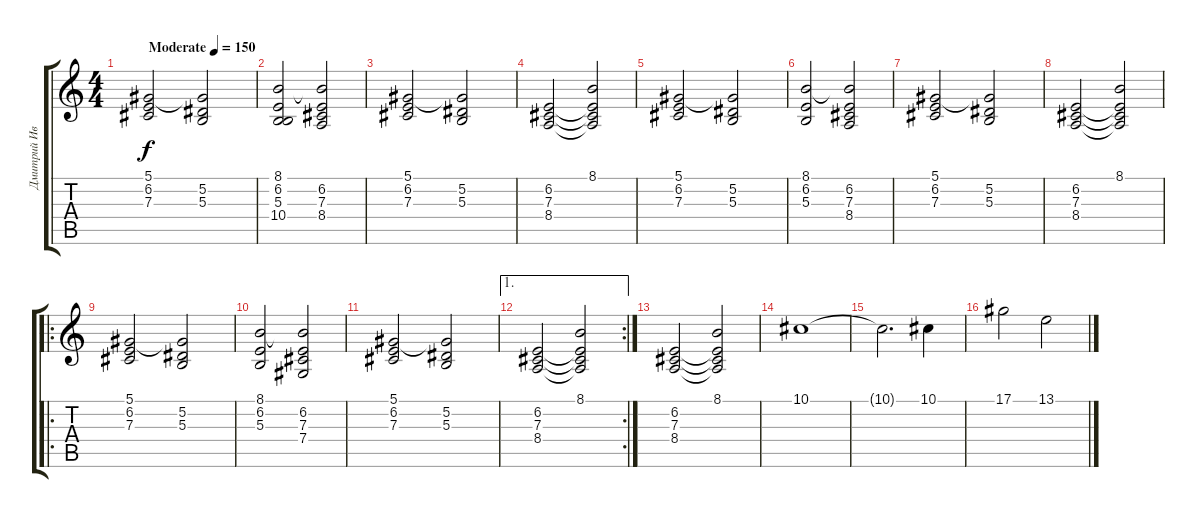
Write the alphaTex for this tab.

\track ("Дмитрий Иванов" "Дмитрий Ив") {instrument stringensemble2}
\staff {score tabs}
\tuning (Eb4 Bb3 Gb3 Db3 Ab2 Eb2) {hide}
\ts (4 4)
\tempo (150 "Moderate")
\clef g2
\ks c
(5.1 6.2 7.3).2{dy f instrument stringensemble2} (5.1{t} 5.2 5.3).2 |
(8.1 6.2 5.3 10.4).2 (8.1{t} 6.2 7.3 8.4).2 |
(5.1 6.2 7.3).2 (5.1{t} 5.2 5.3).2 |
(6.2 7.3 8.4).2 (8.1 6.2{t} 7.3{t} 8.4{t}).2 |
(5.1 6.2 7.3).2 (5.1{t} 5.2 5.3).2 |
(8.1 6.2 5.3).2 (8.1{t} 6.2 7.3 8.4).2 |
(5.1 6.2 7.3).2 (5.1{t} 5.2 5.3).2 |
(6.2 7.3 8.4).2 (8.1 6.2{t} 7.3{t} 8.4{t}).2 |
\ro
(5.1 6.2 7.3).2 (5.1{t} 5.2 5.3).2 |
(8.1 6.2 5.3).2 (8.1{t} 6.2 7.3 7.4).2 |
(5.1 6.2 7.3).2 (5.1{t} 5.2 5.3).2 |
\ae 1
\rc 2
(6.2 7.3 8.4).2 (8.1 6.2{t} 7.3{t} 8.4{t}).2 |
(6.2 7.3 8.4).2 (8.1 6.2{t} 7.3{t} 8.4{t}).2 |
10.1.1 |
10.1{t}.2{d} 10.1.4 |
17.1.2 13.1.2
